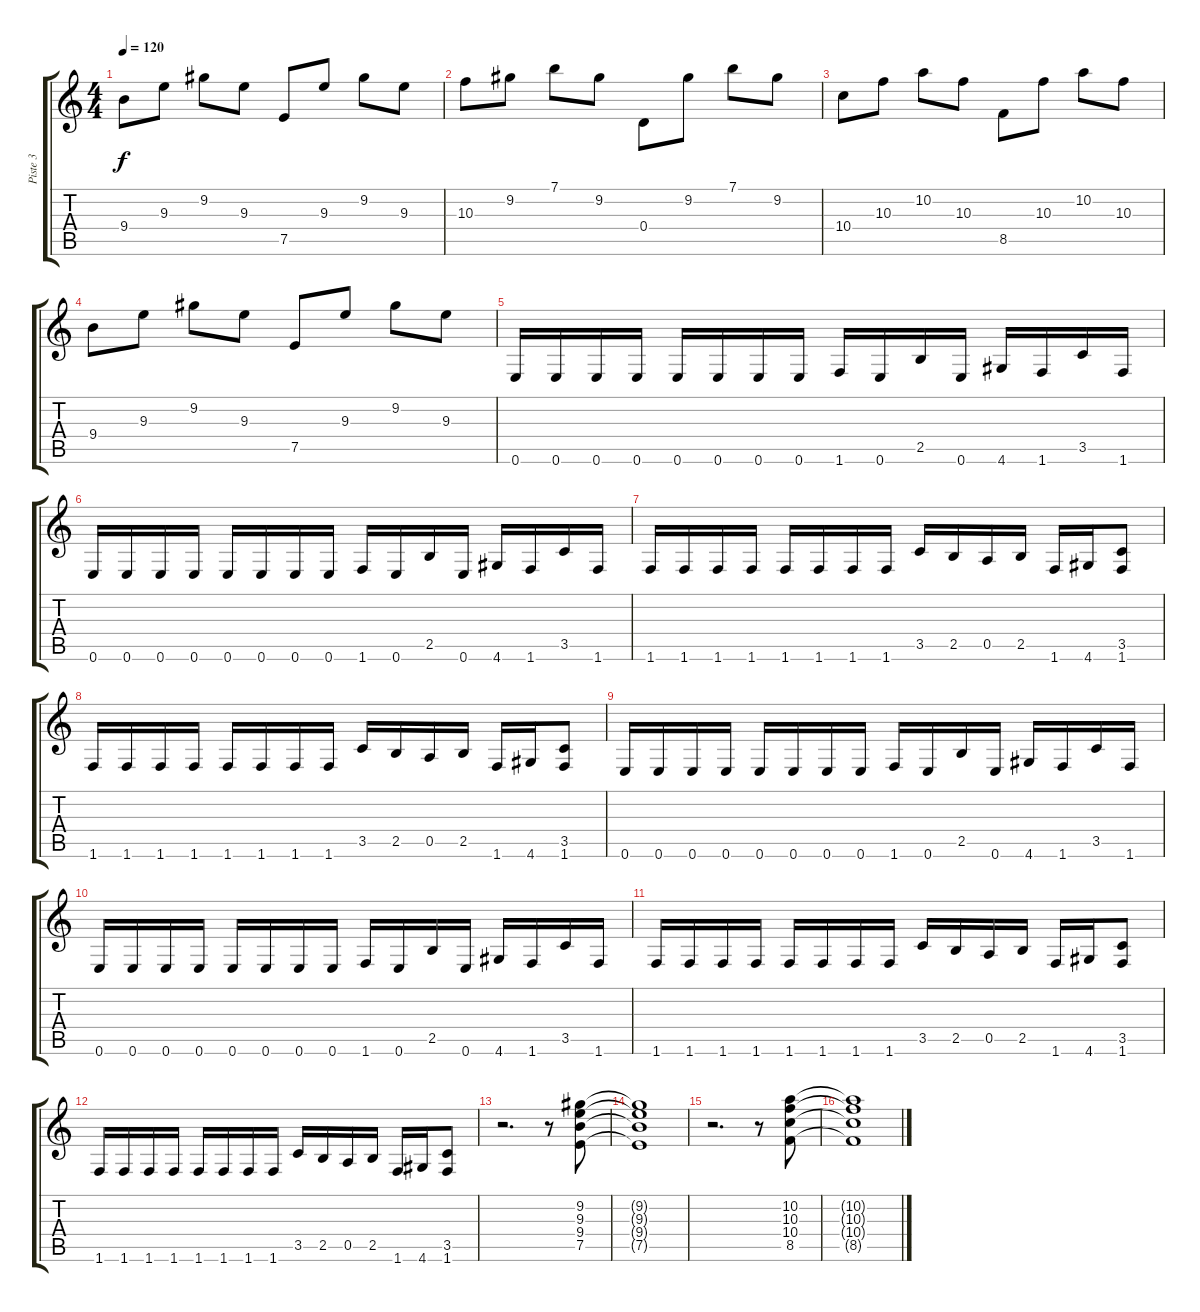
\track ("Piste 3" "Piste 3") {instrument distortionguitar}
\staff {score tabs}
\tuning (E4 B3 G3 D3 A2 E2) {hide}
\ts (4 4)
\tempo 120
\clef g2
\ks c
9.4.8{dy f} 9.3.8 9.2.8 9.3.8 7.5.8 9.3.8 9.2.8 9.3.8 |
10.3.8 9.2.8 7.1.8 9.2.8 0.4.8 9.2.8 7.1.8 9.2.8 |
10.4.8 10.3.8 10.2.8 10.3.8 8.5.8 10.3.8 10.2.8 10.3.8 |
9.4.8 9.3.8 9.2.8 9.3.8 7.5.8 9.3.8 9.2.8 9.3.8 |
0.6.16 0.6.16 0.6.16 0.6.16 0.6.16 0.6.16 0.6.16 0.6.16 1.6.16 0.6.16 2.5.16 0.6.16 4.6.16 1.6.16 3.5.16 1.6.16 |
0.6.16 0.6.16 0.6.16 0.6.16 0.6.16 0.6.16 0.6.16 0.6.16 1.6.16 0.6.16 2.5.16 0.6.16 4.6.16 1.6.16 3.5.16 1.6.16 |
1.6.16 1.6.16 1.6.16 1.6.16 1.6.16 1.6.16 1.6.16 1.6.16 3.5.16 2.5.16 0.5.16 2.5.16 1.6.16 4.6.16 (3.5 1.6).8 |
1.6.16 1.6.16 1.6.16 1.6.16 1.6.16 1.6.16 1.6.16 1.6.16 3.5.16 2.5.16 0.5.16 2.5.16 1.6.16 4.6.16 (3.5 1.6).8 |
0.6.16 0.6.16 0.6.16 0.6.16 0.6.16 0.6.16 0.6.16 0.6.16 1.6.16 0.6.16 2.5.16 0.6.16 4.6.16 1.6.16 3.5.16 1.6.16 |
0.6.16 0.6.16 0.6.16 0.6.16 0.6.16 0.6.16 0.6.16 0.6.16 1.6.16 0.6.16 2.5.16 0.6.16 4.6.16 1.6.16 3.5.16 1.6.16 |
1.6.16 1.6.16 1.6.16 1.6.16 1.6.16 1.6.16 1.6.16 1.6.16 3.5.16 2.5.16 0.5.16 2.5.16 1.6.16 4.6.16 (3.5 1.6).8 |
1.6.16 1.6.16 1.6.16 1.6.16 1.6.16 1.6.16 1.6.16 1.6.16 3.5.16 2.5.16 0.5.16 2.5.16 1.6.16 4.6.16 (3.5 1.6).8 |
r.2{d} r.8 (9.2 9.3 9.4 7.5).8 |
(9.2{t} 9.3{t} 9.4{t} 7.5{t}).1 |
r.2{d} r.8 (10.2 10.3 10.4 8.5).8 |
(10.2{t} 10.3{t} 10.4{t} 8.5{t}).1
